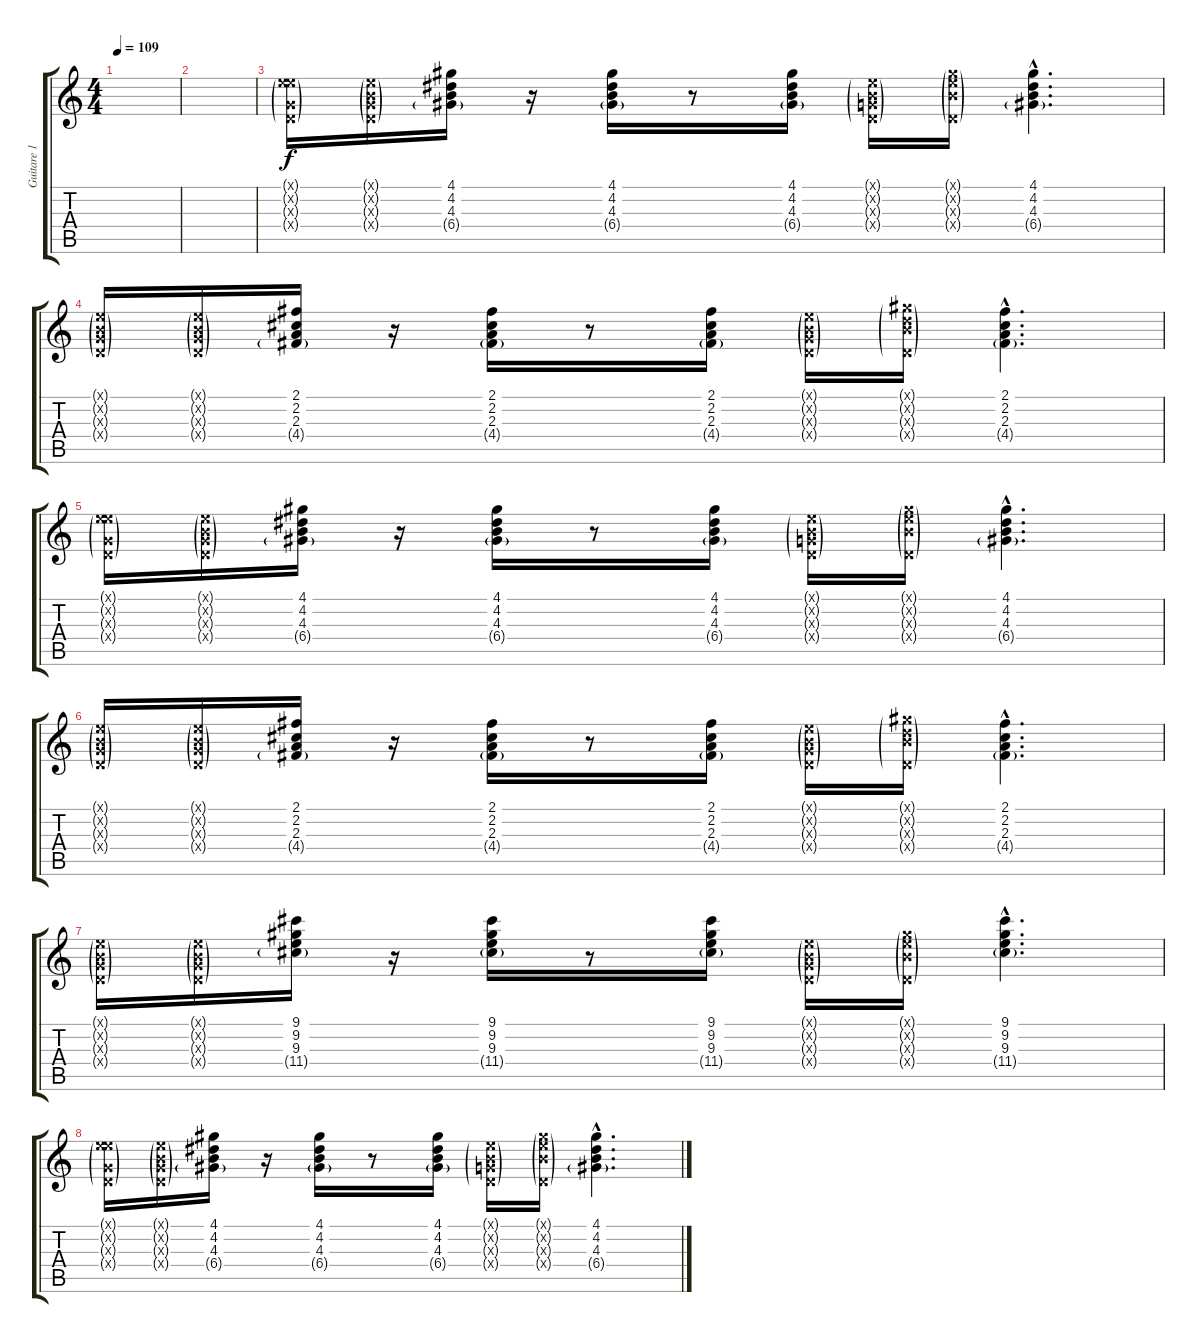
\track ("Guitare 1" "Guitare 1") {instrument electricguitarjazz}
\staff {score tabs}
\tuning (E4 B3 G3 D3 A2 E2) {hide}
\ts (4 4)
\tempo 109
\clef g2
\ks c
|
|
(0.1{g x} 5.2{g x} 0.3{g x} 0.4{g x}).16 (0.1{g x} 0.2{g x} 0.3{g x} 0.4{g x}).16 (4.1 4.2 4.3 6.4{g}).16 r.16 (4.1 4.2 4.3 6.4{g}).16 r.8 (4.1 4.2 4.3 6.4{g}).16 (0.1{g x} 0.2{g x} 0.3{g x} 0.4{g x}).16 (4.1{g x} 5.2{g x} 4.3{g x} 0.4{g x}).16 (4.1{hac} 4.2{hac} 4.3{hac} 6.4{g hac}).4{d} |
(0.1{g x} 0.2{g x} 0.3{g x} 0.4{g x}).16 (0.1{g x} 0.2{g x} 0.3{g x} 0.4{g x}).16 (2.1 2.2 2.3 4.4{g}).16 r.16 (2.1 2.2 2.3 4.4{g}).16 r.8 (2.1 2.2 2.3 4.4{g}).16 (0.1{g x} 0.2{g x} 0.3{g x} 0.4{g x}).16 (4.1{g x} 3.2{g x} 4.3{g x} 0.4{g x}).16 (2.1{hac} 2.2{hac} 2.3{hac} 4.4{g hac}).4{d} |
(0.1{g x} 5.2{g x} 0.3{g x} 0.4{g x}).16 (0.1{g x} 0.2{g x} 0.3{g x} 0.4{g x}).16 (4.1 4.2 4.3 6.4{g}).16 r.16 (4.1 4.2 4.3 6.4{g}).16 r.8 (4.1 4.2 4.3 6.4{g}).16 (0.1{g x} 0.2{g x} 0.3{g x} 0.4{g x}).16 (4.1{g x} 5.2{g x} 4.3{g x} 0.4{g x}).16 (4.1{hac} 4.2{hac} 4.3{hac} 6.4{g hac}).4{d} |
(0.1{g x} 0.2{g x} 0.3{g x} 0.4{g x}).16 (0.1{g x} 0.2{g x} 0.3{g x} 0.4{g x}).16 (2.1 2.2 2.3 4.4{g}).16 r.16 (2.1 2.2 2.3 4.4{g}).16 r.8 (2.1 2.2 2.3 4.4{g}).16 (0.1{g x} 0.2{g x} 0.3{g x} 0.4{g x}).16 (4.1{g x} 3.2{g x} 4.3{g x} 0.4{g x}).16 (2.1{hac} 2.2{hac} 2.3{hac} 4.4{g hac}).4{d} |
(0.1{g x} 0.2{g x} 0.3{g x} 0.4{g x}).16 (0.1{g x} 0.2{g x} 0.3{g x} 0.4{g x}).16 (9.1 9.2 9.3 11.4{g}).16 r.16 (9.1 9.2 9.3 11.4{g}).16 r.8 (9.1 9.2 9.3 11.4{g}).16 (0.1{g x} 0.2{g x} 0.3{g x} 0.4{g x}).16 (4.1{g x} 5.2{g x} 4.3{g x} 0.4{g x}).16 (9.1{hac} 9.2{hac} 9.3{hac} 11.4{g hac}).4{d} |
(0.1{g x} 5.2{g x} 0.3{g x} 0.4{g x}).16 (0.1{g x} 0.2{g x} 0.3{g x} 0.4{g x}).16 (4.1 4.2 4.3 6.4{g}).16 r.16 (4.1 4.2 4.3 6.4{g}).16 r.8 (4.1 4.2 4.3 6.4{g}).16 (0.1{g x} 0.2{g x} 0.3{g x} 0.4{g x}).16 (4.1{g x} 5.2{g x} 4.3{g x} 0.4{g x}).16 (4.1{hac} 4.2{hac} 4.3{hac} 6.4{g hac}).4{d}
